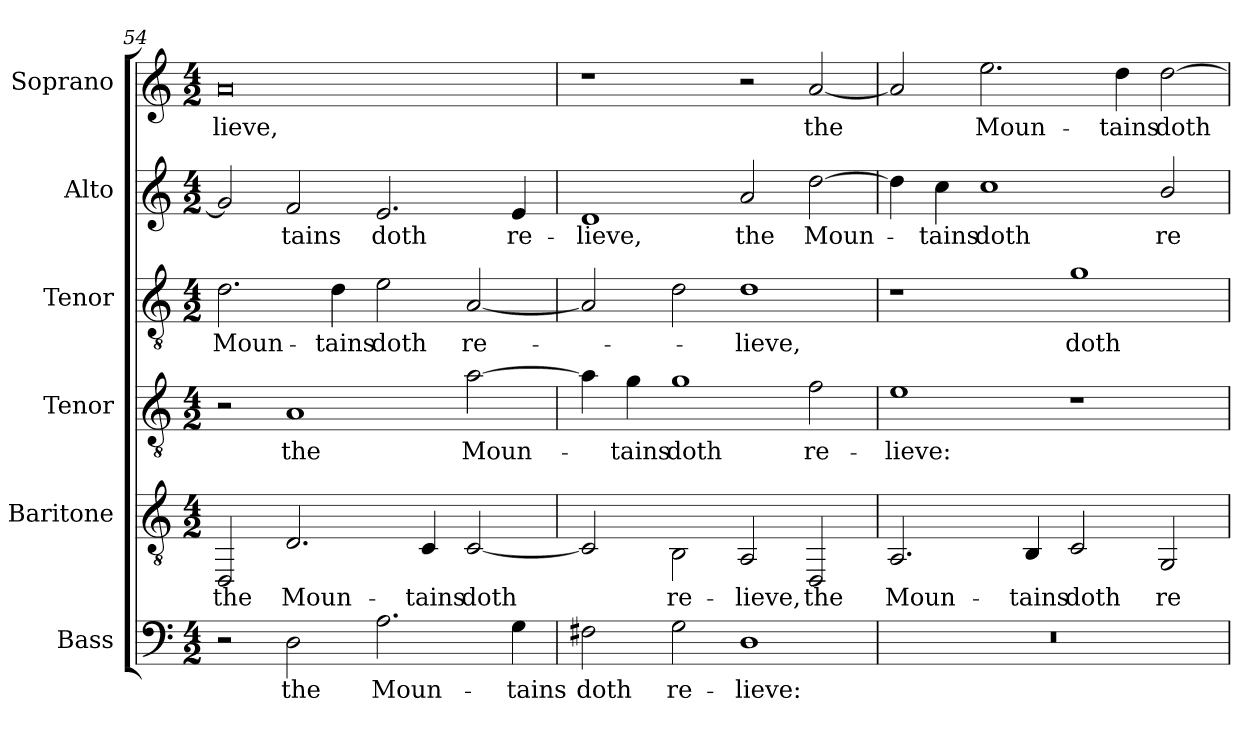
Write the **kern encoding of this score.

**kern	**text	**kern	**text	**kern	**text	**kern	**text	**kern	**text	**kern	**text
*part6	*part6	*part5	*part5	*part4	*part4	*part3	*part3	*part2	*part2	*part1	*part1
*staff6	*staff6	*staff5	*staff5	*staff4	*staff4	*staff3	*staff3	*staff2	*staff2	*staff1	*staff1
*I"Bass	*	*I"Baritone	*	*I"Tenor	*	*I"Tenor	*	*I"Alto	*	*I"Soprano	*
*I'B.	*	*I'Bar.	*	*I'T.	*	*I'T.	*	*I'A.	*	*I'S.	*
!!LO:PB:g=z
*clefF4	*	*clefGv2	*	*clefGv2	*	*clefGv2	*	*clefG2	*	*clefG2	*
*	*	*	*	*ITrd7c12	*	*ITrd7c12	*	*	*	*	*
*k[]	*	*k[]	*	*k[]	*	*k[]	*	*k[]	*	*k[]	*
*C:	*	*C:	*	*C:	*	*C:	*	*C:	*	*C:	*
*M4/2	*	*M4/2	*	*M4/2	*	*M4/2	*	*M4/2	*	*M4/2	*
=54	=54	=54	=54	=54	=54	=54	=54	=54	=54	=54	=54
!	!	!	!LO:LY:b:color=#000000	!	!	!	!	!	!	!	!
!	!	!	!	!	!	!	!LO:LY:b:color=#000000	!	!	!	!
!	!	!	!	!	!	!	!	!	!	!	!LO:LY:b:color=#000000
2r	.	2DDi/	the	2r	.	2.Di\	Moun-	2gi/]	.	0ai	-lieve,
!	!LO:LY:b:color=#000000	!	!	!	!	!	!	!	!	!	!
!	!	!	!LO:LY:b:color=#000000	!	!	!	!	!	!	!	!
!	!	!	!	!	!LO:LY:b:color=#000000	!	!	!	!	!	!
!	!	!	!	!	!	!	!	!	!LO:LY:b:color=#000000	!	!
2Di\	the	2.Di/	Moun-	1AAi	the	.	.	2fi/	-tains	.	.
!	!	!	!	!	!	!	!LO:LY:b:color=#000000	!	!	!	!
.	.	.	.	.	.	4Di\	-tains	.	.	.	.
!	!LO:LY:b:color=#000000	!	!	!	!	!	!	!	!	!	!
!	!	!	!	!	!	!	!LO:LY:b:color=#000000	!	!	!	!
!	!	!	!	!	!	!	!	!	!LO:LY:b:color=#000000	!	!
2.Ai\	Moun-	.	.	.	.	2Ei\	doth	2.ei/	doth	.	.
!	!	!	!LO:LY:b:color=#000000	!	!	!	!	!	!	!	!
.	.	4Ci/	-tains	.	.	.	.	.	.	.	.
!	!	!	!LO:LY:b:color=#000000	!	!	!	!	!	!	!	!
!	!	!	!	!	!LO:LY:b:color=#000000	!	!	!	!	!	!
!	!	!	!	!	!	!	!LO:LY:b:color=#000000	!	!	!	!
.	.	[2Ci/	doth	[2Ai\	Moun-	[2AAi/	re-	.	.	.	.
!	!LO:LY:b:color=#000000	!	!	!	!	!	!	!	!	!	!
!	!	!	!	!	!	!	!	!	!LO:LY:b:color=#000000	!	!
4Gi\	-tains	.	.	.	.	.	.	4ei/	re-	.	.
=55	=55	=55	=55	=55	=55	=55	=55	=55	=55	=55	=55
!	!LO:LY:b:color=#000000	!	!	!	!	!	!	!	!	!	!
!	!	!	!	!	!	!	!	!	!LO:LY:b:color=#000000	!	!
2F#Xi\	doth	2Ci/]	.	4Ai\]	.	2AAi/]	.	1di	-lieve,	1r	.
!	!	!	!	!	!LO:LY:b:color=#000000	!	!	!	!	!	!
.	.	.	.	4Gi\	-tains	.	.	.	.	.	.
!	!LO:LY:b:color=#000000	!	!	!	!	!	!	!	!	!	!
!	!	!	!LO:LY:b:color=#000000	!	!	!	!	!	!	!	!
!	!	!	!	!	!LO:LY:b:color=#000000	!	!	!	!	!	!
2Gi\	re-	2BBi\	re-	1Gi	doth	2Di\	.	.	.	.	.
!	!LO:LY:b:color=#000000	!	!	!	!	!	!	!	!	!	!
!	!	!	!LO:LY:b:color=#000000	!	!	!	!	!	!	!	!
!	!	!	!	!	!	!	!LO:LY:b:color=#000000	!	!	!	!
!	!	!	!	!	!	!	!	!	!LO:LY:b:color=#000000	!	!
1Di	-lieve:	2AAi/	-lieve,	.	.	1Di	-lieve,	2ai/	the	2r	.
!	!	!	!LO:LY:b:color=#000000	!	!	!	!	!	!	!	!
!	!	!	!	!	!LO:LY:b:color=#000000	!	!	!	!	!	!
!	!	!	!	!	!	!	!	!	!LO:LY:b:color=#000000	!	!
!	!	!	!	!	!	!	!	!	!	!	!LO:LY:b:color=#000000
.	.	2DDi/	the	2Fi\	re-	.	.	[2ddi\	Moun-	[2ai/	the
=56	=56	=56	=56	=56	=56	=56	=56	=56	=56	=56	=56
!LO:N:vis=1	!	!	!	!	!	!	!	!	!	!	!
!	!	!	!LO:LY:b:color=#000000	!	!	!	!	!	!	!	!
!	!	!	!	!	!LO:LY:b:color=#000000	!	!	!	!	!	!
0r	.	2.AAi/	Moun-	1Ei	-lieve:	1r	.	4ddi\]	.	2ai/]	.
!	!	!	!	!	!	!	!	!	!LO:LY:b:color=#000000	!	!
.	.	.	.	.	.	.	.	4cci\	-tains	.	.
!	!	!	!	!	!	!	!	!	!LO:LY:b:color=#000000	!	!
!	!	!	!	!	!	!	!	!	!	!	!LO:LY:b:color=#000000
.	.	.	.	.	.	.	.	1cci	doth	2.eei\	Moun-
!	!	!	!LO:LY:b:color=#000000	!	!	!	!	!	!	!	!
.	.	4BBi/	-tains	.	.	.	.	.	.	.	.
!	!	!	!LO:LY:b:color=#000000	!	!	!	!	!	!	!	!
!	!	!	!	!	!	!	!LO:LY:b:color=#000000	!	!	!	!
.	.	2Ci/	doth	1r	.	1Gi	doth	.	.	.	.
!	!	!	!	!	!	!	!	!	!	!	!LO:LY:b:color=#000000
.	.	.	.	.	.	.	.	.	.	4ddi\	-tains
!	!	!	!LO:LY:b:color=#000000	!	!	!	!	!	!	!	!
!	!	!	!	!	!	!	!	!	!LO:LY:b:color=#000000	!	!
!	!	!	!	!	!	!	!	!	!	!	!LO:LY:b:color=#000000
.	.	2GGi/	re-	.	.	.	.	2bi/	re-	[2ddi\	doth
=	=	=	=	=	=	=	=	=	=	=	=
*-	*-	*-	*-	*-	*-	*-	*-	*-	*-	*-	*-
